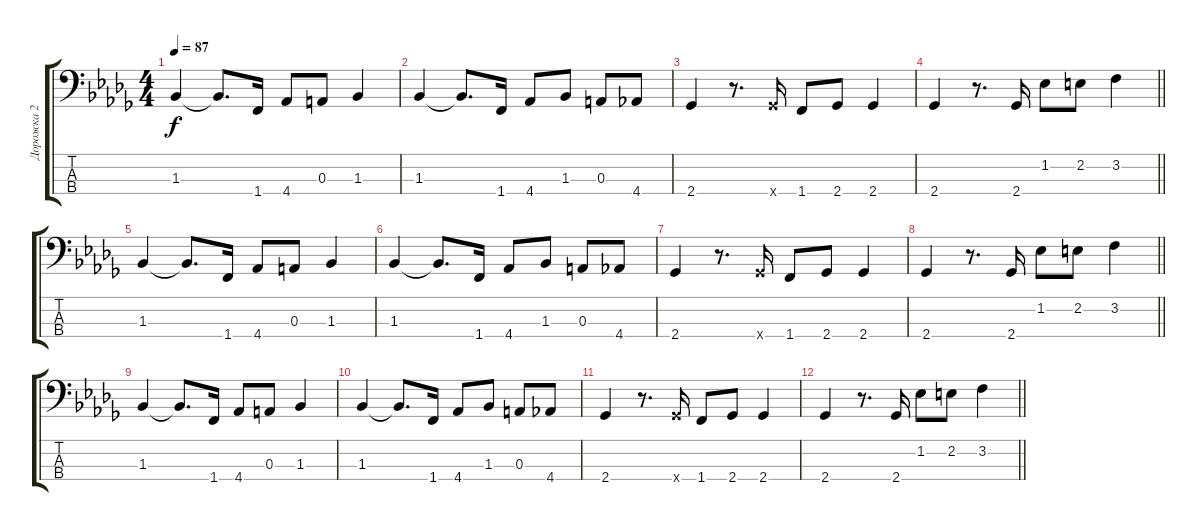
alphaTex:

\track ("Дорожка 2" "Дорожка 2") {instrument electricbassfinger}
\staff {score tabs}
\tuning (G2 D2 A1 E1) {hide}
\ts (4 4)
\tempo 87
\clef f4
\ks bbminor
1.3.4{dy f} 1.3{t}.8{d} 1.4.16 4.4.8 0.3.8 1.3.4 |
1.3.4 1.3{t}.8{d} 1.4.16 4.4.8 1.3.8 0.3.8 4.4.8 |
2.4.4 r.8{d} 2.4{x}.16 1.4.8 2.4.8 2.4.4 |
\barLineRight lightlight
2.4.4 r.8{d} 2.4.16 1.2.8 2.2.8 3.2.4 |
1.3.4 1.3{t}.8{d} 1.4.16 4.4.8 0.3.8 1.3.4 |
1.3.4 1.3{t}.8{d} 1.4.16 4.4.8 1.3.8 0.3.8 4.4.8 |
2.4.4 r.8{d} 2.4{x}.16 1.4.8 2.4.8 2.4.4 |
\barLineRight lightlight
2.4.4 r.8{d} 2.4.16 1.2.8 2.2.8 3.2.4 |
1.3.4 1.3{t}.8{d} 1.4.16 4.4.8 0.3.8 1.3.4 |
1.3.4 1.3{t}.8{d} 1.4.16 4.4.8 1.3.8 0.3.8 4.4.8 |
2.4.4 r.8{d} 2.4{x}.16 1.4.8 2.4.8 2.4.4 |
\barLineRight lightlight
2.4.4 r.8{d} 2.4.16 1.2.8 2.2.8 3.2.4
